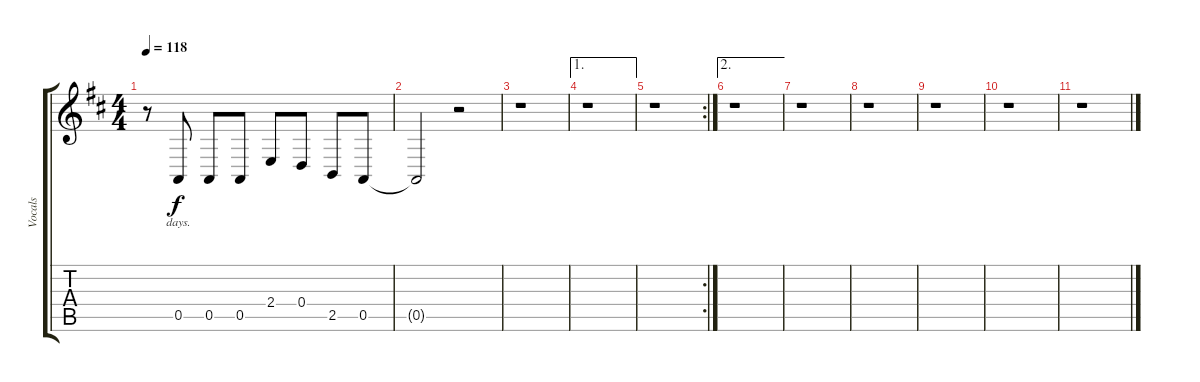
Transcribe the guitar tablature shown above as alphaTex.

\track ("Vocals" "Vocals") {instrument altosax bank 2}
\staff {score tabs}
\tuning (E4 B3 G3 D3 A2 E2) {hide}
\ts (4 4)
\tempo 118
\clef g2
\ks d
r.8{dy f} 0.5.8{lyrics (0 "days.") lyrics (1 "") lyrics (2 "") lyrics (3 "") lyrics (4 "")} 0.5.8 0.5.8 2.4.8 0.4.8 2.5.8 0.5.8 |
0.5{t}.2 r.2 |
r.1 |
\ae 1
r.1 |
\rc 2
r.1 |
\ae 2
r.1 |
r.1 |
r.1 |
r.1 |
r.1 |
r.1
